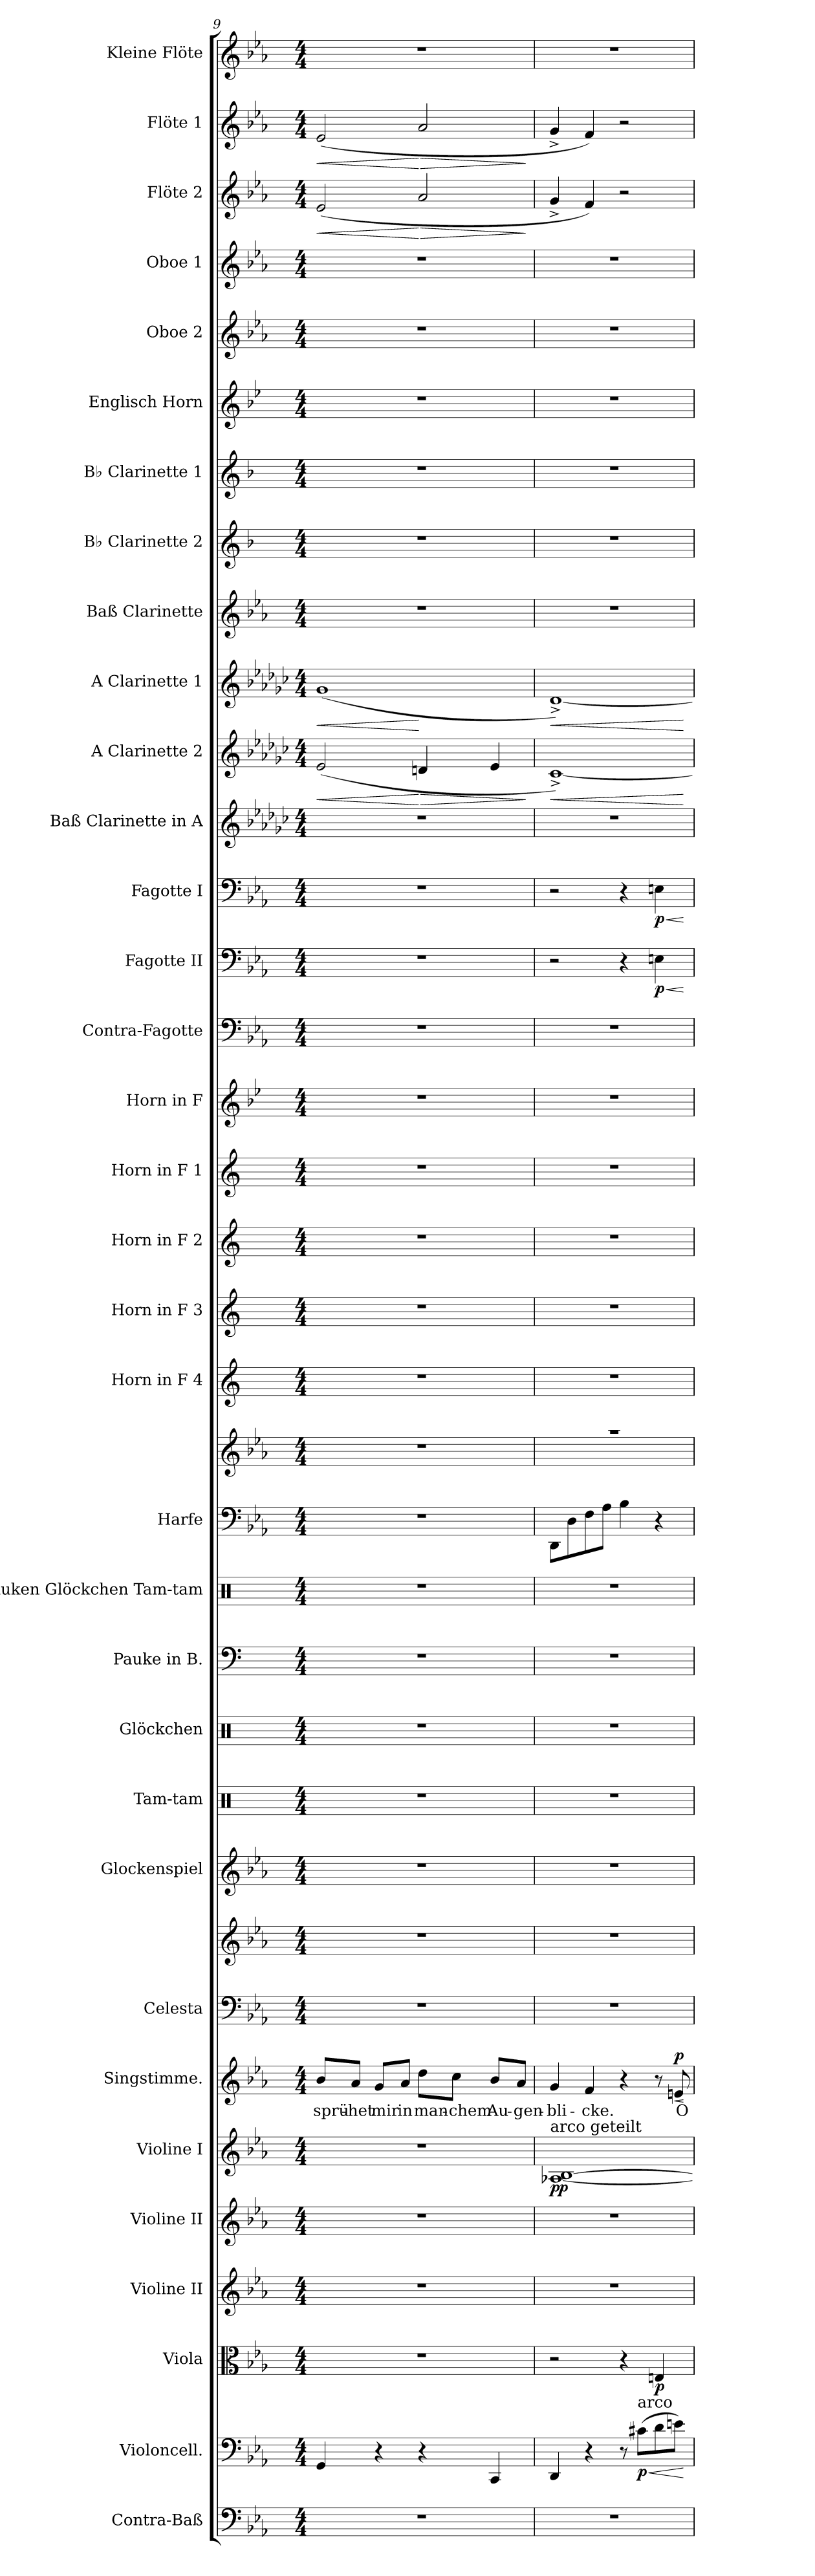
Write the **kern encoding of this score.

**kern	**kern	**dynam	**kern	**dynam	**kern	**kern	**kern	**dynam	**kern	**text	**dynam	**kern	**kern	**kern	**kern	**kern	**kern	**kern	**kern	**kern	**kern	**kern	**kern	**kern	**kern	**kern	**kern	**dynam	**kern	**dynam	**kern	**kern	**dynam	**kern	**dynam	**kern	**kern	**kern	**kern	**kern	**kern	**kern	**dynam	**kern	**dynam	**kern
*part34	*part33	*part33	*part32	*part32	*part31	*part30	*part29	*part29	*part28	*part28	*part28	*part27	*part27	*part26	*part25	*part24	*part23	*part22	*part21	*part21	*part20	*part19	*part18	*part17	*part16	*part15	*part14	*part14	*part13	*part13	*part12	*part11	*part11	*part10	*part10	*part9	*part8	*part7	*part6	*part5	*part4	*part3	*part3	*part2	*part2	*part1
*staff36	*staff35	*staff35	*staff34	*staff34	*staff33	*staff32	*staff31	*staff31	*staff30	*staff30	*staff30	*staff29	*staff28	*staff27	*staff26	*staff25	*staff24	*staff23	*staff22	*staff21	*staff20	*staff19	*staff18	*staff17	*staff16	*staff15	*staff14	*staff14	*staff13	*staff13	*staff12	*staff11	*staff11	*staff10	*staff10	*staff9	*staff8	*staff7	*staff6	*staff5	*staff4	*staff3	*staff3	*staff2	*staff2	*staff1
*I"Contra-Baß	*I"Violoncell.	*	*I"Viola	*	*I"Violine II	*I"Violine II	*I"Violine I	*	*I"Singstimme.	*	*	*I"Celesta	*	*I"Glockenspiel	*I"Tam-tam	*I"Glöckchen	*I"Pauke in B.	*I"Pauken  Glöckchen Tam-tam	*I"Harfe	*	*I"Horn in F 4	*I"Horn in F 3	*I"Horn in F 2	*I"Horn in F 1	*I"Horn in F	*I"Contra-Fagotte	*I"Fagotte II	*	*I"Fagotte I	*	*I"Baß Clarinette in A	*I"A Clarinette 2	*	*I"A Clarinette 1	*	*I"Baß Clarinette	*I"B♭ Clarinette 2	*I"B♭ Clarinette 1	*I"Englisch Horn	*I"Oboe 2	*I"Oboe 1	*I"Flöte 2	*	*I"Flöte 1	*	*I"Kleine Flöte
*I'C.-B.	*I'Vc.	*	*I'Vla.	*	*I'Vln. II	*I'Vln. II	*I'Vln. I	*	*I'Sgst.	*	*	*I'Cel.	*	*I'Glk.	*I'Tam-tam	*I'Gl.	*I'Pauke	*I'Tam-tam	*I'Hfe.	*	*I'Hn. 4	*I'Hn. 3	*I'Hn. 2	*I'Hn. 1	*	*I'C.-Fg.	*I'Fg. II	*	*I'Fg. I	*	*	*I'A Cl. 2	*	*I'A Cl. 1	*	*I'B. Cl.	*I'B♭ Cl. 2	*I'B♭ Cl. 1	*I'E. H.	*I'Ob. 2	*I'Ob. 1	*I'Fl. 2	*	*I'Fl. 1	*	*I'Kl. Fl.
*clefF4	*clefF4	*	*clefC3	*	*clefG2	*clefG2	*clefG2	*	*clefG2	*	*	*clefF4	*clefG2	*clefG2	*clefX	*clefX	*clefF4	*clefX	*clefF4	*clefG2	*clefG2	*clefG2	*clefG2	*clefG2	*clefG2	*clefF4	*clefF4	*	*clefF4	*	*clefG2	*clefG2	*	*clefG2	*	*clefG2	*clefG2	*clefG2	*clefG2	*clefG2	*clefG2	*clefG2	*	*clefG2	*	*clefG2
*ITrd7c12	*	*	*	*	*	*	*	*	*	*	*	*ITrd-7c-12	*ITrd-7c-12	*ITrd-14c-24	*	*	*	*	*	*	*ITrd4c7	*ITrd4c7	*ITrd4c7	*ITrd4c7	*ITrd4c7	*ITrd7c12	*	*	*	*	*ITrd2c3	*ITrd2c3	*	*ITrd2c3	*	*ITrd8c14	*ITrd1c2	*ITrd1c2	*ITrd4c7	*	*	*	*	*	*	*ITrd-7c-12
*k[b-e-a-]	*k[b-e-a-]	*	*k[b-e-a-]	*	*k[b-e-a-]	*k[b-e-a-]	*k[b-e-a-]	*	*k[b-e-a-]	*	*	*k[b-e-a-]	*k[b-e-a-]	*k[b-e-a-]	*k[]	*k[]	*k[]	*k[]	*k[b-e-a-]	*k[b-e-a-]	*k[b-]	*k[b-]	*k[b-]	*k[b-]	*k[b-e-a-]	*k[b-e-a-]	*k[b-e-a-]	*	*k[b-e-a-]	*	*k[b-e-a-]	*k[b-e-a-]	*	*k[b-e-a-]	*	*k[b-e-a-]	*k[b-e-a-]	*k[b-e-a-]	*k[b-e-a-]	*k[b-e-a-]	*k[b-e-a-]	*k[b-e-a-]	*	*k[b-e-a-]	*	*k[b-e-a-]
*M4/4	*M4/4	*	*M4/4	*	*M4/4	*M4/4	*M4/4	*	*M4/4	*	*	*M4/4	*M4/4	*M4/4	*M4/4	*M4/4	*M4/4	*M4/4	*M4/4	*M4/4	*M4/4	*M4/4	*M4/4	*M4/4	*M4/4	*M4/4	*M4/4	*	*M4/4	*	*M4/4	*M4/4	*	*M4/4	*	*M4/4	*M4/4	*M4/4	*M4/4	*M4/4	*M4/4	*M4/4	*	*M4/4	*	*M4/4
=9	=9	=9	=9	=9	=9	=9	=9	=9	=9	=9	=9	=9	=9	=9	=9	=9	=9	=9	=9	=9	=9	=9	=9	=9	=9	=9	=9	=9	=9	=9	=9	=9	=9	=9	=9	=9	=9	=9	=9	=9	=9	=9	=9	=9	=9	=9
!	!	!	!	!	!	!	!	!	!	!	!	!	!	!	!	!	!	!	!	!	!	!	!	!	!	!	!	!	!	!	!	!	!LO:HP:b	!	!LO:HP:b	!	!	!	!	!	!	!	!LO:HP:b	!	!LO:HP:b	!
*	*	*	*	*	*	*	*	*	*	*	*	*	*	*	*	*	*	*	*	*	*	*	*	*	*	*	*	*	*	*	*	*	*	*^	*	*	*	*	*	*	*	*	*	*	*	*
1r	4GG/	.	1r	.	1r	1r	1r	.	8b-/L	sprü-	.	1r	1r	1r	1r	1r	1r	1r	1r	1r	1r	1r	1r	1r	1r	1r	1r	.	1r	.	1r	(2c/	<	(1e-	2ryy	<	1r	1r	1r	1r	1r	1r	(2e-/	<	(2e-/	<	1r
.	.	.	.	.	.	.	.	.	8a-/J	-het	.	.	.	.	.	.	.	.	.	.	.	.	.	.	.	.	.	.	.	.	.	.	.	.	.	.	.	.	.	.	.	.	.	.	.	.	.
.	4r	.	.	.	.	.	.	.	8g/L	mir	.	.	.	.	.	.	.	.	.	.	.	.	.	.	.	.	.	.	.	.	.	.	.	.	.	.	.	.	.	.	.	.	.	.	.	.	.
.	.	.	.	.	.	.	.	.	8a-/J	in	.	.	.	.	.	.	.	.	.	.	.	.	.	.	.	.	.	.	.	.	.	.	.	.	.	.	.	.	.	.	.	.	.	.	.	.	.
!	!	!	!	!	!	!	!	!	!	!	!	!	!	!	!	!	!	!	!	!	!	!	!	!	!	!	!	!	!	!	!	!	!LO:HP:n=1:b	!	!	!	!	!	!	!	!	!	!	!LO:HP:n=1:b	!	!LO:HP:n=1:b	!
.	4r	.	.	.	.	.	.	.	8dd\L	man-	.	.	.	.	.	.	.	.	.	.	.	.	.	.	.	.	.	.	.	.	.	4Bn/	[ >	.	2ryy	[	.	.	.	.	.	.	2a-/	[ >	2a-/	[ >	.
.	.	.	.	.	.	.	.	.	8cc\J	-chem	.	.	.	.	.	.	.	.	.	.	.	.	.	.	.	.	.	.	.	.	.	.	.	.	.	.	.	.	.	.	.	.	.	.	.	.	.
.	4CC/	.	.	.	.	.	.	.	8b-/L	Au-	.	.	.	.	.	.	.	.	.	.	.	.	.	.	.	.	.	.	.	.	.	4c/	.	.	.	.	.	.	.	.	.	.	.	.	.	.	.
.	.	.	.	.	.	.	.	.	8a-/J	-gen-	.	.	.	.	.	.	.	.	.	.	.	.	.	.	.	.	.	.	.	.	.	.	.	.	.	.	.	.	.	.	.	.	.	.	.	.	.
*	*	*	*	*	*	*	*	*	*	*	*	*	*	*	*	*	*	*	*	*	*	*	*	*	*	*	*	*	*	*	*	*	*	*v	*v	*	*	*	*	*	*	*	*	*	*	*	*
.	.	.	.	.	.	.	.	.	.	.	.	.	.	.	.	.	.	.	.	.	.	.	.	.	.	.	.	.	.	.	.	.	]	.	.	.	.	.	.	.	.	.	]	.	]	.
!!LO:PB:g=z
=10	=10	=10	=10	=10	=10	=10	=10	=10	=10	=10	=10	=10	=10	=10	=10	=10	=10	=10	=10	=10	=10	=10	=10	=10	=10	=10	=10	=10	=10	=10	=10	=10	=10	=10	=10	=10	=10	=10	=10	=10	=10	=10	=10	=10	=10	=10
*	*	*	*	*	*	*	*	*	*	*	*	*	*	*	*	*	*	*	*	*^	*	*	*	*	*	*	*	*	*	*	*	*	*	*	*	*	*	*	*	*	*	*	*	*	*	*
!	!	!	!	!	!	!	!LO:TX:a:t=arco geteilt	!	!	!	!	!	!	!	!	!	!	!	!	!	!	!	!	!	!	!	!	!	!	!	!	!	!	!	!	!	!	!	!	!	!	!	!	!	!	!	!
!	!	!	!	!	!	!	!	!LO:DY:b	!	!	!	!	!	!	!	!	!	!	!	!	!	!	!	!	!	!	!	!	!	!	!	!	!	!LO:HP:b	!	!LO:HP:b	!	!	!	!	!	!	!	!	!	!	!
1r	4DD/	.	2r	.	1r	1r	[1A-X [1B-	pp	4g/	-bli-	.	1r	1r	1r	1r	1r	1r	1r	8DD\L	1r	1ccyy	1r	1r	1r	1r	1r	1r	2r	.	2r	.	1r	[1A-^)	<	[1B-^)	<	1r	1r	1r	1r	1r	1r	4g^/	.	4g^/	.	1r
.	.	.	.	.	.	.	.	.	.	.	.	.	.	.	.	.	.	.	8D\	.	.	.	.	.	.	.	.	.	.	.	.	.	.	.	.	.	.	.	.	.	.	.	.	.	.	.	.
.	4r	.	.	.	.	.	.	.	4f/	-cke.	.	.	.	.	.	.	.	.	8F\	.	.	.	.	.	.	.	.	.	.	.	.	.	.	.	.	.	.	.	.	.	.	.	4f/)	.	4f/)	.	.
.	.	.	.	.	.	.	.	.	.	.	.	.	.	.	.	.	.	.	8A-\J	.	.	.	.	.	.	.	.	.	.	.	.	.	.	.	.	.	.	.	.	.	.	.	.	.	.	.	.
.	8r	.	4r	.	.	.	.	.	4r	.	.	.	.	.	.	.	.	.	4B-\	.	.	.	.	.	.	.	.	4r	.	4r	.	.	.	.	.	.	.	.	.	.	.	.	2r	.	2r	.	.
!	!LO:TX:a:t=arco	!	!	!	!	!	!	!	!	!	!	!	!	!	!	!	!	!	!	!	!	!	!	!	!	!	!	!	!	!	!	!	!	!	!	!	!	!	!	!	!	!	!	!	!	!	!
!	!	!LO:HP:b	!	!	!	!	!	!	!	!	!	!	!	!	!	!	!	!	!	!	!	!	!	!	!	!	!	!	!	!	!	!	!	!	!	!	!	!	!	!	!	!	!	!	!	!	!
!	!	!LO:DY:n=1:b	!	!	!	!	!	!	!	!	!	!	!	!	!	!	!	!	!	!	!	!	!	!	!	!	!	!	!	!	!	!	!	!	!	!	!	!	!	!	!	!	!	!	!	!	!
.	(8c#X\L	< p	.	.	.	.	.	.	.	.	.	.	.	.	.	.	.	.	.	.	.	.	.	.	.	.	.	.	.	.	.	.	.	.	.	.	.	.	.	.	.	.	.	.	.	.	.
!	!	!	!	!LO:DY:b	!	!	!	!	!	!	!	!	!	!	!	!	!	!	!	!	!	!	!	!	!	!	!	!	!LO:HP:b	!	!LO:HP:b	!	!	!	!	!	!	!	!	!	!	!	!	!	!	!	!
!	!	!	!	!	!	!	!	!	!	!	!	!	!	!	!	!	!	!	!	!	!	!	!	!	!	!	!	!	!LO:DY:n=1:b	!	!LO:DY:n=1:b	!	!	!	!	!	!	!	!	!	!	!	!	!	!	!	!
.	8d\	.	4En/	p	.	.	.	.	8r	.	.	.	.	.	.	.	.	.	4r	.	.	.	.	.	.	.	.	4En\	< p	4En\	< p	.	.	.	.	.	.	.	.	.	.	.	.	.	.	.	.
!	!	!	!	!	!	!	!	!	!	!	!LO:HP:b	!	!	!	!	!	!	!	!	!	!	!	!	!	!	!	!	!	!	!	!	!	!	!	!	!	!	!	!	!	!	!	!	!	!	!	!
!	!	!	!	!	!	!	!	!	!	!	!LO:DY:n=1:a	!	!	!	!	!	!	!	!	!	!	!	!	!	!	!	!	!	!	!	!	!	!	!	!	!	!	!	!	!	!	!	!	!	!	!	!
.	8en\J)	.	.	.	.	.	.	.	8en/	O	< p	.	.	.	.	.	.	.	.	.	.	.	.	.	.	.	.	.	.	.	.	.	.	.	.	.	.	.	.	.	.	.	.	.	.	.	.
*	*	*	*	*	*	*	*	*	*	*	*	*	*	*	*	*	*	*	*	*v	*v	*	*	*	*	*	*	*	*	*	*	*	*	*	*	*	*	*	*	*	*	*	*	*	*	*	*
.	.	[	.	.	.	.	.	.	.	.	[	.	.	.	.	.	.	.	.	.	.	.	.	.	.	.	.	[	.	[	.	.	[	.	[	.	.	.	.	.	.	.	.	.	.	.
=	=	=	=	=	=	=	=	=	=	=	=	=	=	=	=	=	=	=	=	=	=	=	=	=	=	=	=	=	=	=	=	=	=	=	=	=	=	=	=	=	=	=	=	=	=	=
*-	*-	*-	*-	*-	*-	*-	*-	*-	*-	*-	*-	*-	*-	*-	*-	*-	*-	*-	*-	*-	*-	*-	*-	*-	*-	*-	*-	*-	*-	*-	*-	*-	*-	*-	*-	*-	*-	*-	*-	*-	*-	*-	*-	*-	*-	*-
